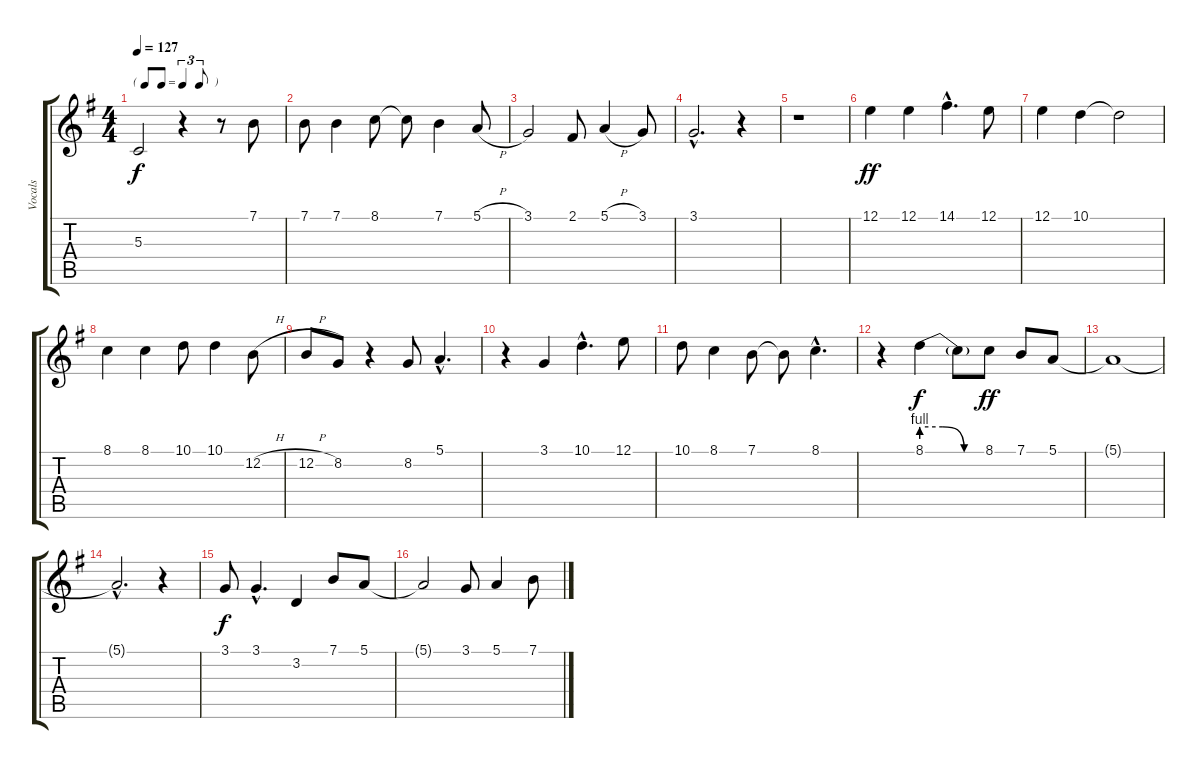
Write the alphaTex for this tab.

\track ("Vocals" "Vocals") {instrument englishhorn}
\staff {score tabs}
\tuning (E4 B3 G3 D3 A2 E2) {hide}
\ts (4 4)
\tf triplet8th
\tempo 127
\clef g2
\ks g
5.3{t}.2{dy f} r.4 r.8 7.1.8 |
7.1.8 7.1.4 8.1.8 8.1{t}.8 7.1.4 5.1{h}.8 |
3.1.2 2.1.8 5.1{h}.4 3.1.8 |
3.1{hac}.2{d} r.4 |
r.1 |
12.1.4{dy ff balance 8} 12.1.4 14.1{hac}.4{d} 12.1.8 |
12.1.4 10.1.4 10.1{t}.2 |
8.1.4 8.1.4 10.1.8 10.1.4 12.2{h}.8 |
12.2{h}.8 8.2.8 r.4 8.2.8 5.1{hac}.4{d} |
r.4 3.1.4 10.1{hac}.4{d} 12.1.8 |
10.1.8 8.1.4 7.1.8 7.1{t}.8 8.1{hac}.4{d} |
r.4 8.1{be (custom 0 4 20 4 40 0 60 0)}.4{dy f} 8.1{t}.8 8.1.8{dy ff} 7.1.8 5.1.8 |
5.1{t}.1 |
5.1{hac t}.2{d} r.4{balance 2} |
3.1.8{dy f} 3.1{hac}.4{d} 3.2.4 7.1.8 5.1.8 |
5.1{t}.2 3.1.8 5.1.4 7.1.8
